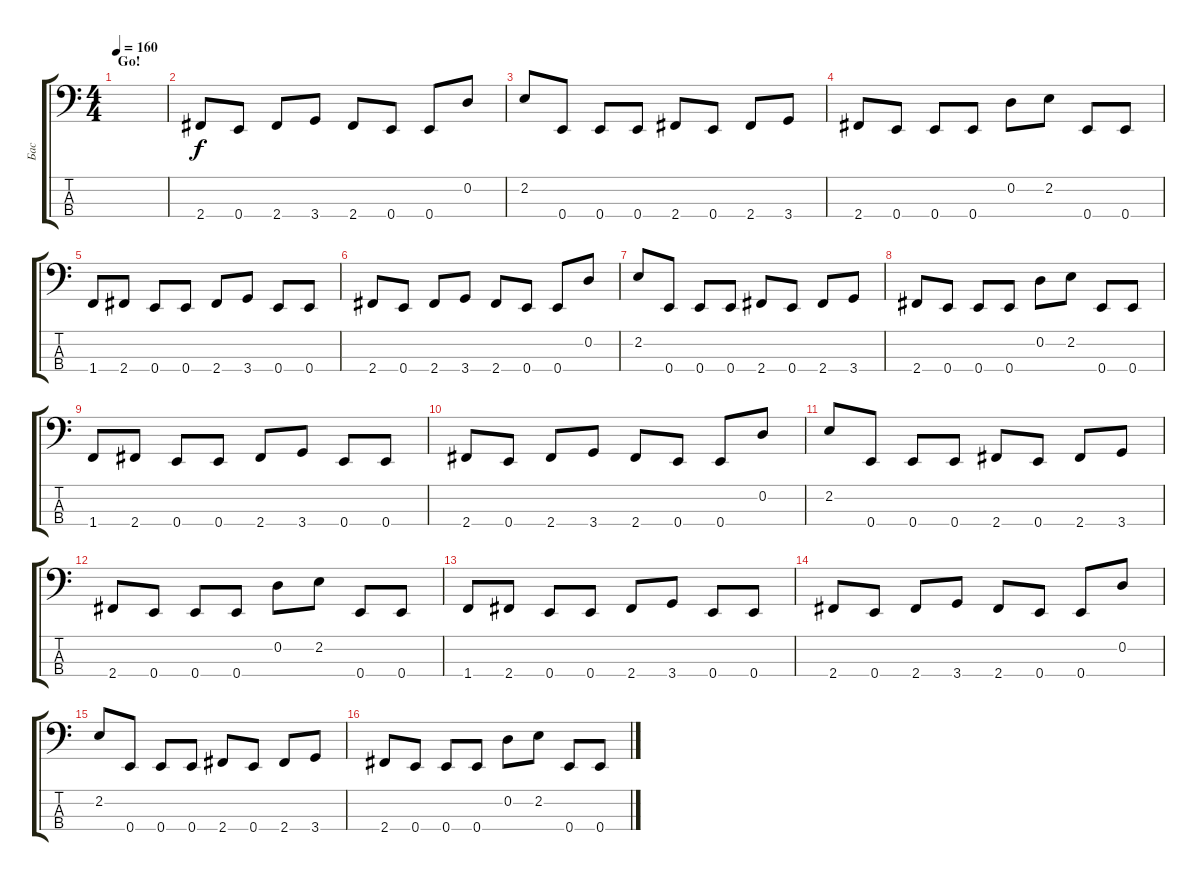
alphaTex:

\track ("Бас" "Бас") {instrument electricbassfinger}
\staff {score tabs}
\tuning (G2 D2 A1 E1) {hide}
\ts (4 4)
\section ("" "Go!")
\tempo 160
\clef f4
\ks c
|
2.4.8 0.4.8 2.4.8 3.4.8 2.4.8 0.4.8 0.4.8 0.2.8 |
2.2.8 0.4.8 0.4.8 0.4.8 2.4.8 0.4.8 2.4.8 3.4.8 |
2.4.8 0.4.8 0.4.8 0.4.8 0.2.8 2.2.8 0.4.8 0.4.8 |
1.4.8 2.4.8 0.4.8 0.4.8 2.4.8 3.4.8 0.4.8 0.4.8 |
2.4.8 0.4.8 2.4.8 3.4.8 2.4.8 0.4.8 0.4.8 0.2.8 |
2.2.8 0.4.8 0.4.8 0.4.8 2.4.8 0.4.8 2.4.8 3.4.8 |
2.4.8 0.4.8 0.4.8 0.4.8 0.2.8 2.2.8 0.4.8 0.4.8 |
1.4.8 2.4.8 0.4.8 0.4.8 2.4.8 3.4.8 0.4.8 0.4.8 |
2.4.8 0.4.8 2.4.8 3.4.8 2.4.8 0.4.8 0.4.8 0.2.8 |
2.2.8 0.4.8 0.4.8 0.4.8 2.4.8 0.4.8 2.4.8 3.4.8 |
2.4.8 0.4.8 0.4.8 0.4.8 0.2.8 2.2.8 0.4.8 0.4.8 |
1.4.8 2.4.8 0.4.8 0.4.8 2.4.8 3.4.8 0.4.8 0.4.8 |
2.4.8 0.4.8 2.4.8 3.4.8 2.4.8 0.4.8 0.4.8 0.2.8 |
2.2.8 0.4.8 0.4.8 0.4.8 2.4.8 0.4.8 2.4.8 3.4.8 |
2.4.8 0.4.8 0.4.8 0.4.8 0.2.8 2.2.8 0.4.8 0.4.8
